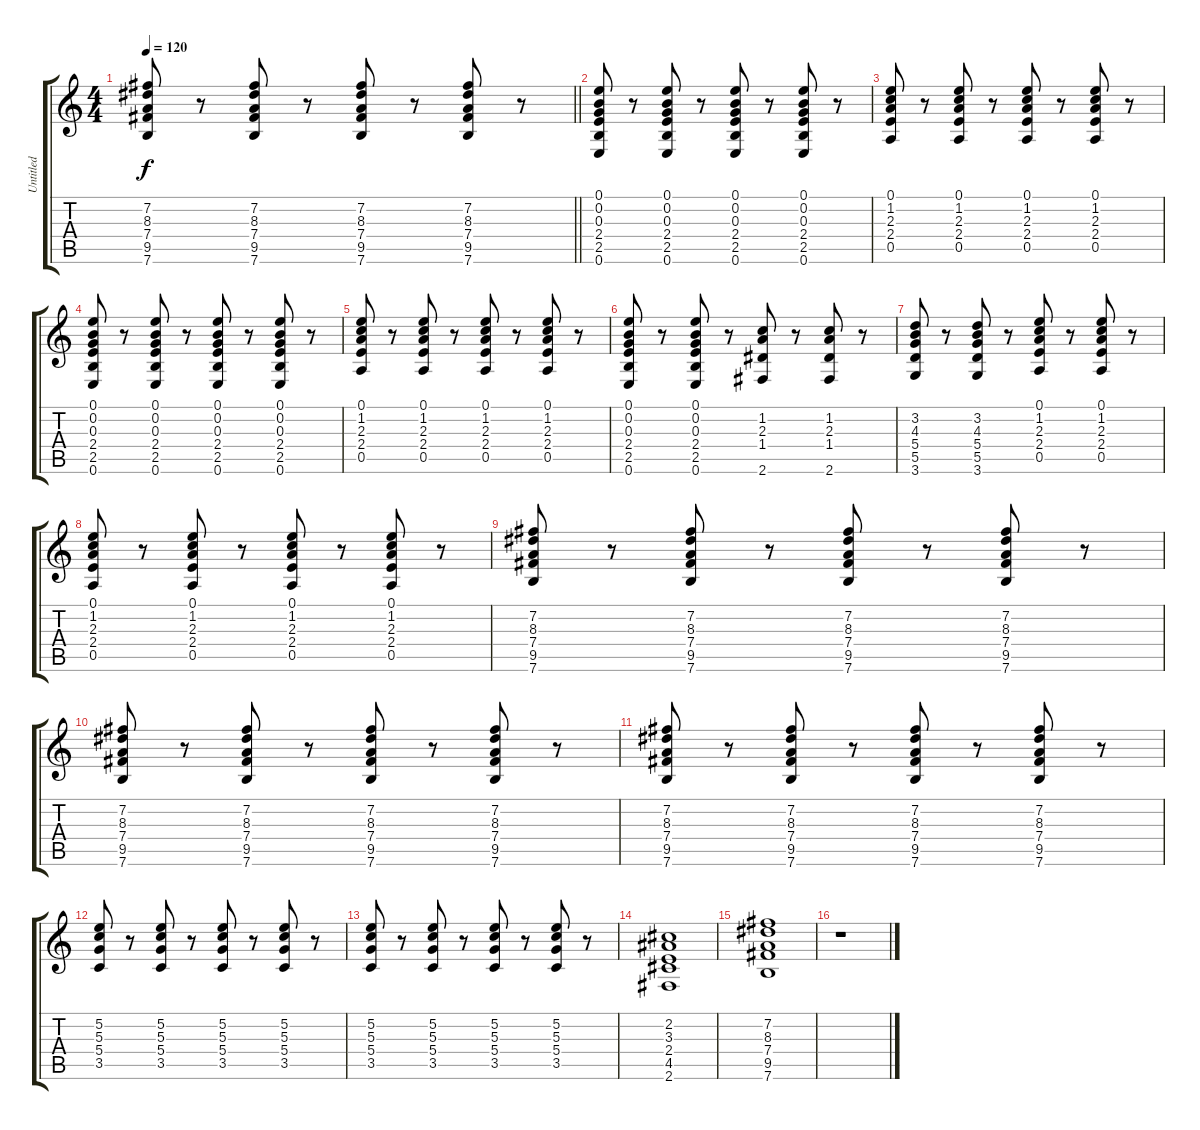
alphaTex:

\track ("Untitled" "Untitled") {instrument acousticguitarnylon}
\staff {score tabs}
\tuning (E4 B3 G3 D3 A2 E2) {hide}
\ts (4 4)
\tempo 120
\clef g2
\barLineRight lightlight
\ks c
(7.2 8.3 7.4 9.5 7.6).8{dy f} r.8 (7.2 8.3 7.4 9.5 7.6).8 r.8 (7.2 8.3 7.4 9.5 7.6).8 r.8 (7.2 8.3 7.4 9.5 7.6).8 r.8 |
(0.1 0.2 0.3 2.4 2.5 0.6).8 r.8 (0.1 0.2 0.3 2.4 2.5 0.6).8 r.8 (0.1 0.2 0.3 2.4 2.5 0.6).8 r.8 (0.1 0.2 0.3 2.4 2.5 0.6).8 r.8 |
(0.1 1.2 2.3 2.4 0.5).8 r.8 (0.1 1.2 2.3 2.4 0.5).8 r.8 (0.1 1.2 2.3 2.4 0.5).8 r.8 (0.1 1.2 2.3 2.4 0.5).8 r.8 |
(0.1 0.2 0.3 2.4 2.5 0.6).8 r.8 (0.1 0.2 0.3 2.4 2.5 0.6).8 r.8 (0.1 0.2 0.3 2.4 2.5 0.6).8 r.8 (0.1 0.2 0.3 2.4 2.5 0.6).8 r.8 |
(0.1 1.2 2.3 2.4 0.5).8 r.8 (0.1 1.2 2.3 2.4 0.5).8 r.8 (0.1 1.2 2.3 2.4 0.5).8 r.8 (0.1 1.2 2.3 2.4 0.5).8 r.8 |
(0.1 0.2 0.3 2.4 2.5 0.6).8 r.8 (0.1 0.2 0.3 2.4 2.5 0.6).8 r.8 (1.2 2.3 1.4 2.6).8 r.8 (1.2 2.3 1.4 2.6).8 r.8 |
(3.2 4.3 5.4 5.5 3.6).8 r.8 (3.2 4.3 5.4 5.5 3.6).8 r.8 (0.1 1.2 2.3 2.4 0.5).8 r.8 (0.1 1.2 2.3 2.4 0.5).8 r.8 |
(0.1 1.2 2.3 2.4 0.5).8 r.8 (0.1 1.2 2.3 2.4 0.5).8 r.8 (0.1 1.2 2.3 2.4 0.5).8 r.8 (0.1 1.2 2.3 2.4 0.5).8 r.8 |
(7.2 8.3 7.4 9.5 7.6).8 r.8 (7.2 8.3 7.4 9.5 7.6).8 r.8 (7.2 8.3 7.4 9.5 7.6).8 r.8 (7.2 8.3 7.4 9.5 7.6).8 r.8 |
(7.2 8.3 7.4 9.5 7.6).8 r.8 (7.2 8.3 7.4 9.5 7.6).8 r.8 (7.2 8.3 7.4 9.5 7.6).8 r.8 (7.2 8.3 7.4 9.5 7.6).8 r.8 |
(7.2 8.3 7.4 9.5 7.6).8 r.8 (7.2 8.3 7.4 9.5 7.6).8 r.8 (7.2 8.3 7.4 9.5 7.6).8 r.8 (7.2 8.3 7.4 9.5 7.6).8 r.8 |
(5.2 5.3 5.4 3.5).8 r.8 (5.2 5.3 5.4 3.5).8 r.8 (5.2 5.3 5.4 3.5).8 r.8 (5.2 5.3 5.4 3.5).8 r.8 |
(5.2 5.3 5.4 3.5).8 r.8 (5.2 5.3 5.4 3.5).8 r.8 (5.2 5.3 5.4 3.5).8 r.8 (5.2 5.3 5.4 3.5).8 r.8 |
(2.2 3.3 2.4 4.5 2.6).1 |
(7.2 8.3 7.4 9.5 7.6).1 |
r.1
